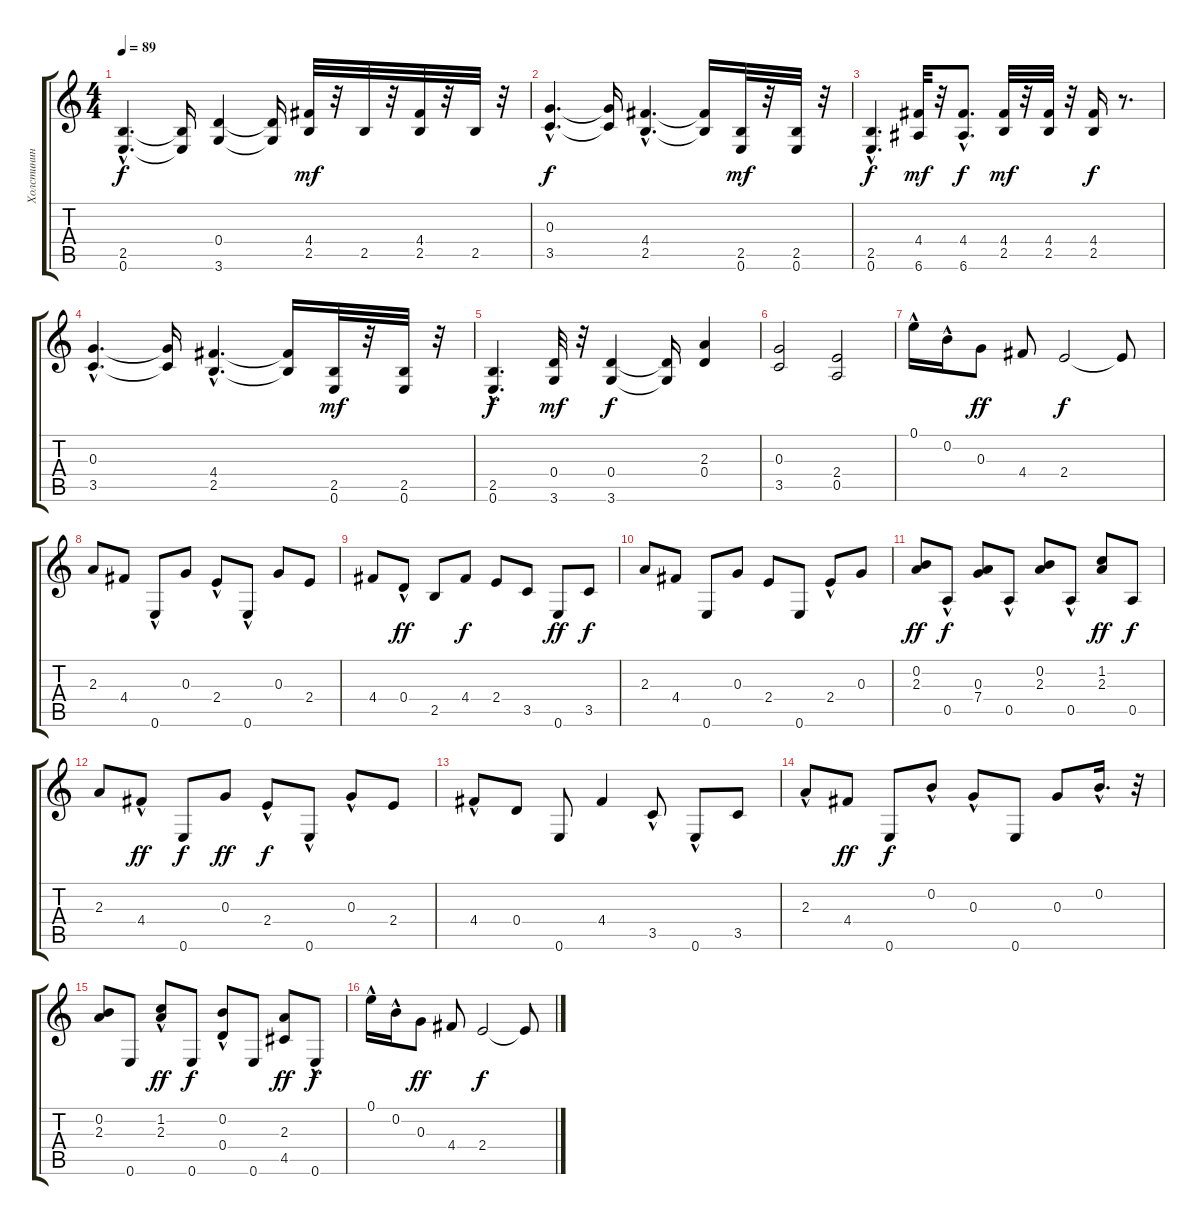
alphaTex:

\track ("Холстинин" "Холстинин") {instrument distortionguitar}
\staff {score tabs}
\tuning (E4 B3 G3 D3 A2 E2) {hide}
\ts (4 4)
\tempo 89
\clef g2
\ks c
(2.5{hac} 0.6{hac}).4{d dy f} (2.5{t} 0.6{t}).16 (0.4 3.6).4 (0.4{t} 3.6{t}).16 (4.4 2.5).32{dy mf} r.32 2.5.32 r.32 (4.4 2.5).32 r.32 2.5.32 r.32 |
(0.3{hac} 3.5{hac}).4{d dy f} (0.3{t} 3.5{t}).16 (4.4{hac} 2.5{hac}).4{d} (4.4{t} 2.5{t}).16 (2.5 0.6).32{dy mf} r.32 (2.5 0.6).32 r.32 |
(2.5{hac} 0.6{hac}).4{d dy f} (4.4 6.6).32{dy mf} r.32 (4.4{hac} 6.6{hac}).8{d dy f} (4.4 2.5).32{dy mf} r.32 (4.4 2.5).32 r.32 (4.4 2.5).16{dy f} r.8{d} |
(0.3{hac} 3.5{hac}).4{d} (0.3{t} 3.5{t}).16 (4.4{hac} 2.5{hac}).4{d} (4.4{t} 2.5{t}).16 (2.5 0.6).32{dy mf} r.32 (2.5 0.6).32 r.32 |
(2.5{hac} 0.6{hac}).4{d dy f} (0.4 3.6).32{dy mf} r.32 (0.4 3.6).4{dy f} (0.4{t} 3.6{t}).16 (2.3 0.4).4 |
(0.3 3.5).2 (2.4 0.5).2 |
0.1{hac}.16{instrument acousticguitarsteel} 0.2{hac}.16 0.3.8{dy ff} 4.4.8 2.4.2{dy f} 2.4{t}.8 |
2.3.8 4.4.8 0.6{hac}.8 0.3.8 2.4{hac}.8 0.6{hac}.8 0.3.8 2.4.8 |
4.4.8 0.4{hac}.8{dy ff} 2.5.8 4.4.8{dy f} 2.4.8 3.5.8 0.6.8{dy ff} 3.5.8{dy f} |
2.3.8 4.4.8 0.6.8 0.3.8 2.4.8 0.6.8 2.4{hac}.8 0.3.8 |
(0.2 2.3).8{dy ff} 0.5{hac}.8{dy f} (0.3 7.4).8 0.5{hac}.8 (0.2 2.3).8 0.5{hac}.8 (1.2 2.3).8{dy ff} 0.5.8{dy f} |
2.3.8 4.4{hac}.8{dy ff} 0.6.8{dy f} 0.3.8{dy ff} 2.4{hac}.8{dy f} 0.6{hac}.8 0.3{hac}.8 2.4.8 |
4.4{hac}.8 0.4.8 0.6.8 4.4.4 3.5{hac}.8 0.6{hac}.8 3.5.8 |
2.3{hac}.8 4.4.8{dy ff} 0.6.8{dy f} 0.2{hac}.8 0.3{hac}.8 0.6.8 0.3.8 0.2{hac}.16{d} r.32 |
(0.2 2.3).8 0.6.8 (1.2{hac} 2.3).8{dy ff} 0.6.8{dy f} (0.2{hac} 0.4).8 0.6.8 (2.3 4.5).8{dy ff} 0.6{hac}.8{dy f} |
0.1{hac}.16 0.2{hac}.16 0.3.8{dy ff} 4.4.8 2.4.2{dy f} 2.4{t}.8
